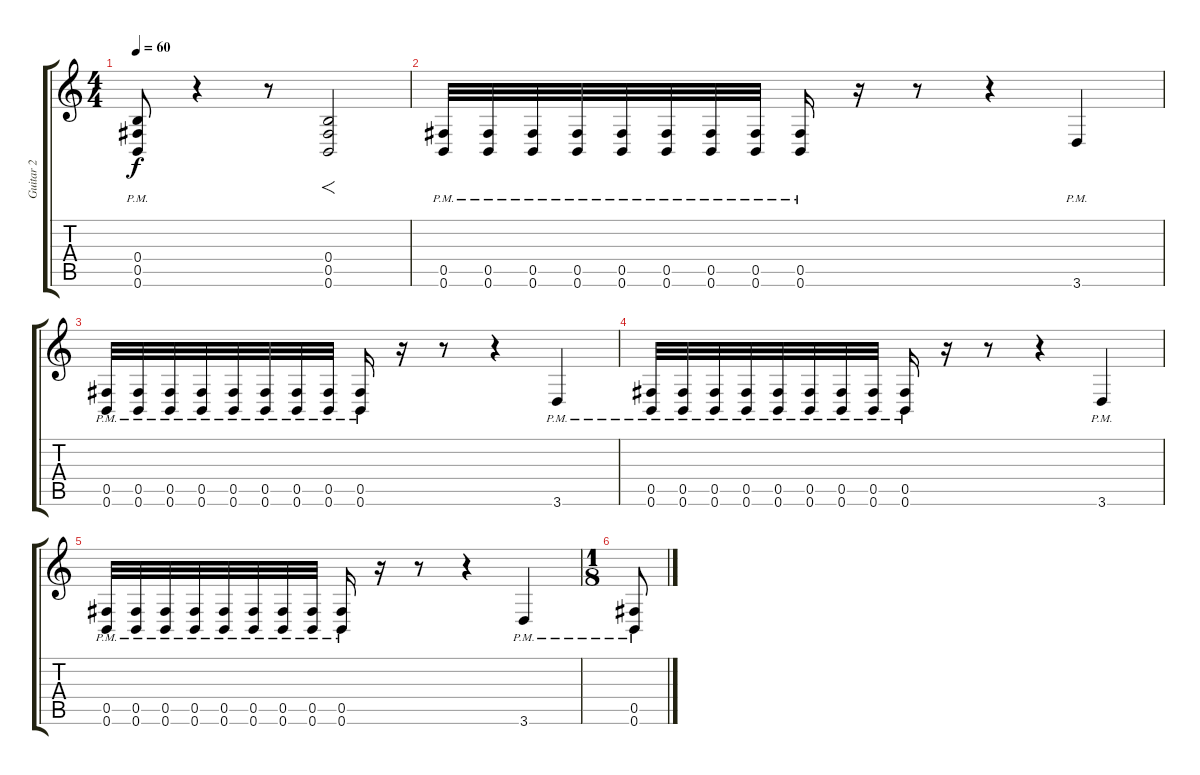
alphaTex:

\track ("Guitar 2" "Guitar 2") {instrument overdrivenguitar}
\staff {score tabs}
\tuning (Db4 Ab3 E3 B2 Gb2 B1) {hide}
\ts (4 4)
\tempo 60
\clef g2
\ks c
(0.4 0.5{pm} 0.6).8{dy f} r.4 r.8 (0.4 0.5 0.6).2{f} |
(0.5{pm} 0.6{pm}).32 (0.5{pm} 0.6{pm}).32 (0.5{pm} 0.6{pm}).32 (0.5{pm} 0.6{pm}).32 (0.5{pm} 0.6{pm}).32 (0.5{pm} 0.6{pm}).32 (0.5{pm} 0.6{pm}).32 (0.5{pm} 0.6{pm}).32 (0.5{pm} 0.6{pm}).16 r.16 r.8 r.4 3.6{pm}.4 |
(0.5{pm} 0.6{pm}).32 (0.5{pm} 0.6{pm}).32 (0.5{pm} 0.6{pm}).32 (0.5{pm} 0.6{pm}).32 (0.5{pm} 0.6{pm}).32 (0.5{pm} 0.6{pm}).32 (0.5{pm} 0.6{pm}).32 (0.5{pm} 0.6{pm}).32 (0.5{pm} 0.6{pm}).16 r.16 r.8 r.4 3.6{pm}.4 |
(0.5{pm} 0.6{pm}).32 (0.5{pm} 0.6{pm}).32 (0.5{pm} 0.6{pm}).32 (0.5{pm} 0.6{pm}).32 (0.5{pm} 0.6{pm}).32 (0.5{pm} 0.6{pm}).32 (0.5{pm} 0.6{pm}).32 (0.5{pm} 0.6{pm}).32 (0.5{pm} 0.6{pm}).16 r.16 r.8 r.4 3.6{pm}.4 |
(0.5{pm} 0.6{pm}).32 (0.5{pm} 0.6{pm}).32 (0.5{pm} 0.6{pm}).32 (0.5{pm} 0.6{pm}).32 (0.5{pm} 0.6{pm}).32 (0.5{pm} 0.6{pm}).32 (0.5{pm} 0.6{pm}).32 (0.5{pm} 0.6{pm}).32 (0.5{pm} 0.6{pm}).16 r.16 r.8 r.4 3.6{pm}.4 |
\ts (1 8)
(0.5{pm} 0.6).8
